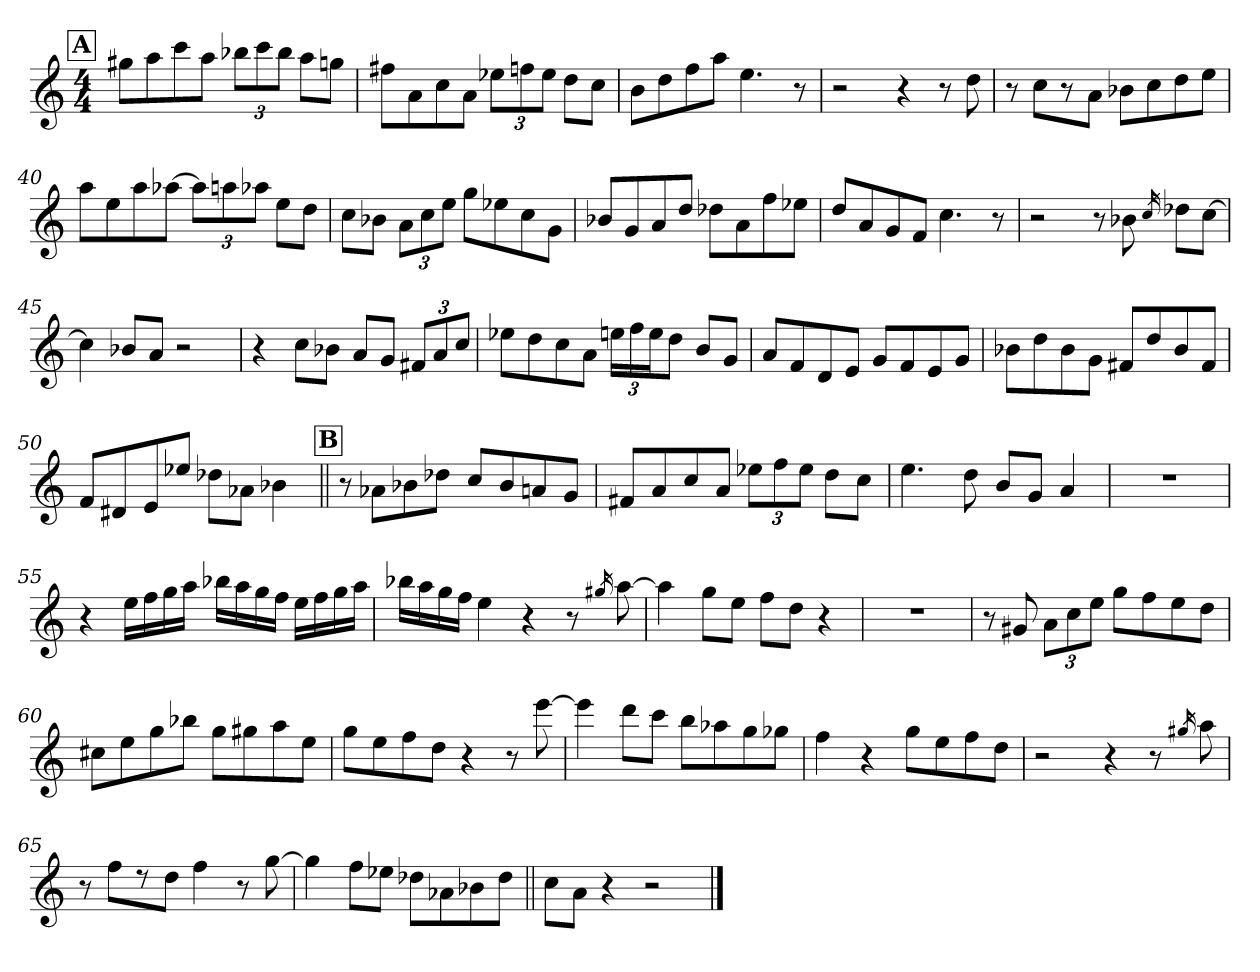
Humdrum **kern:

**kern
*part1
*staff1
!!LO:LB:g=z
*clefG2
*ITrd5c9
*k[b-e-a-]
*M4/4
!!LO:REH:place=s1:a:B:fs=16.2:t=A
=35
8bn\L
8cc\
8ee-\
8cc\J
12dd-X\L
12ee-\
12dd-\J
8cc\L
8b-X\J
=36
8an\L
8c\
8e-\
8c\J
12g-X\L
12a-X\
12g-\J
8f\L
8e-\J
=37
8d\L
8f\
8a-\
8cc\J
4.g\
8r
=38
2r
4r
8r
8f\
!!LO:LB:g=z
=39
8r
8e-\L
8r
8c\J
8d-X\L
8e-\
8f\
8g\J
=40
8cc\L
8g\
8cc\
[8cc-X\J
12cc-\L]
12ccn\
12cc-X\J
8g\L
8f\J
=41
8e-\L
8d-X\J
12c\L
12e-\
12g\J
8b-\L
8g-X\
8e-\
8B-\J
=42
8d-X/L
8B-/
8c/
8f/J
8f-X\L
8c\
8a-\
8g-X\J
!!LO:LB:g=z
=43
8f/L
8c/
8B-/
8A-/J
4.e-\
8r
=44
2r
8r
8d-X\
16qe-/
8f-X\L
[8e-\J
=45
4e-\]
8d-X/L
8c/J
2r
=46
4r
8e-\L
8d-X\J
8c/L
8B-/J
12An/L
12c/
12e-/J
!!LO:LB:g=z
=47
8g-X\L
8f\
8e-\
8c\J
24gn\LL
24a-\
24g\J
8f\J
8d/L
8B-/J
=48
8c/L
8A-/
8F/
8G/J
8B-/L
8A-/
8G/
8B-/J
=49
8d-X\L
8f\
8d-\
8B-\J
8An/L
8f/
8d-/
8A/J
=50
8A-/L
8F#X/
8G/
8g-X/J
8f-X\L
8c-X\J
4d-X\
!!LO:LB:g=z
!!LO:REH:place=s1:a:B:fs=16.2:t=B
=51||
8r
8c-X\L
8d-X\
8f-X\J
8e-/L
8d-/
8cn/
8B-/J
=52
8An/L
8c/
8e-/
8c/J
12g-X\L
12a-\
12g-\J
8f\L
8e-\J
=53
4.g\
8f\
8d/L
8B-/J
4c/
=54
1r
!!LO:LB:g=z
=55
4r
16g\LL
16a-\
16b-\
16cc\JJ
16dd-X\LL
16cc\
16b-\
16a-\JJ
16g\LL
16a-\
16b-\
16cc\JJ
=56
16dd-X\LL
16cc\
16b-\
16a-\JJ
4g\
4r
8r
16qbn/
[8cc\
=57
4cc\]
8b-\L
8g\J
8a-\L
8f\J
4r
=58
1r
!!LO:LB:g=z
=59
8r
8Bn/
12c\L
12e-\
12g\J
8b-\L
8a-\
8g\
8f\J
=60
8en\L
8g\
8b-\
8dd-X\J
8b-\L
8bn\
8cc\
8g\J
=61
8b-\L
8g\
8a-\
8f\J
4r
8r
[8gg\
=62
4gg\]
8ff\L
8ee-\J
8dd\L
8cc-X\
8b-\
8b--X\J
=63
4a-\
4r
8b-\L
8g\
8a-\
8f\J
!!LO:LB:g=z
=64
2r
4r
8r
16qbn/
8cc\
=65
8r
8a-\L
8r
8f\J
4a-\
8r
[8b-\
=66
4b-\]
8a-\L
8g-X\J
8f-X\L
8c-X\
8d-X\
8f-\J
=67||
8e-\L
8c\J
4r
2r
==
*-
